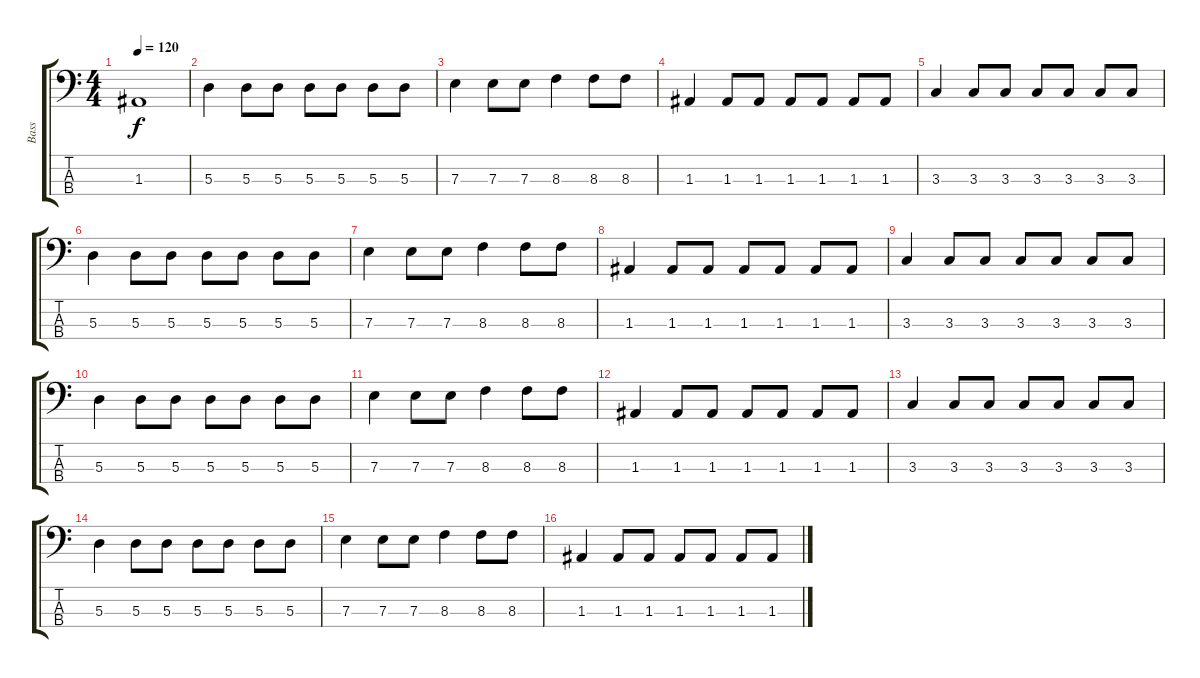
\track ("Bass" "Bass") {instrument electricbassfinger}
\staff {score tabs}
\tuning (G2 D2 A1 E1) {hide}
\ts (4 4)
\tempo 120
\clef f4
\ks c
1.3.1{txt "" dy f} |
5.3.4 5.3.8 5.3.8 5.3.8 5.3.8 5.3.8 5.3.8 |
7.3.4 7.3.8 7.3.8 8.3.4 8.3.8 8.3.8 |
1.3.4 1.3.8 1.3.8 1.3.8 1.3.8 1.3.8 1.3.8 |
3.3.4 3.3.8 3.3.8 3.3.8 3.3.8 3.3.8 3.3.8 |
5.3.4 5.3.8 5.3.8 5.3.8 5.3.8 5.3.8 5.3.8 |
7.3.4 7.3.8 7.3.8 8.3.4 8.3.8 8.3.8 |
1.3.4 1.3.8 1.3.8 1.3.8 1.3.8 1.3.8 1.3.8 |
3.3.4 3.3.8 3.3.8 3.3.8 3.3.8 3.3.8 3.3.8 |
5.3.4 5.3.8 5.3.8 5.3.8 5.3.8 5.3.8 5.3.8 |
7.3.4 7.3.8 7.3.8 8.3.4 8.3.8 8.3.8 |
1.3.4 1.3.8 1.3.8 1.3.8 1.3.8 1.3.8 1.3.8 |
3.3.4 3.3.8 3.3.8 3.3.8 3.3.8 3.3.8 3.3.8 |
5.3.4 5.3.8 5.3.8 5.3.8 5.3.8 5.3.8 5.3.8 |
7.3.4 7.3.8 7.3.8 8.3.4 8.3.8 8.3.8 |
1.3.4 1.3.8 1.3.8 1.3.8 1.3.8 1.3.8 1.3.8
